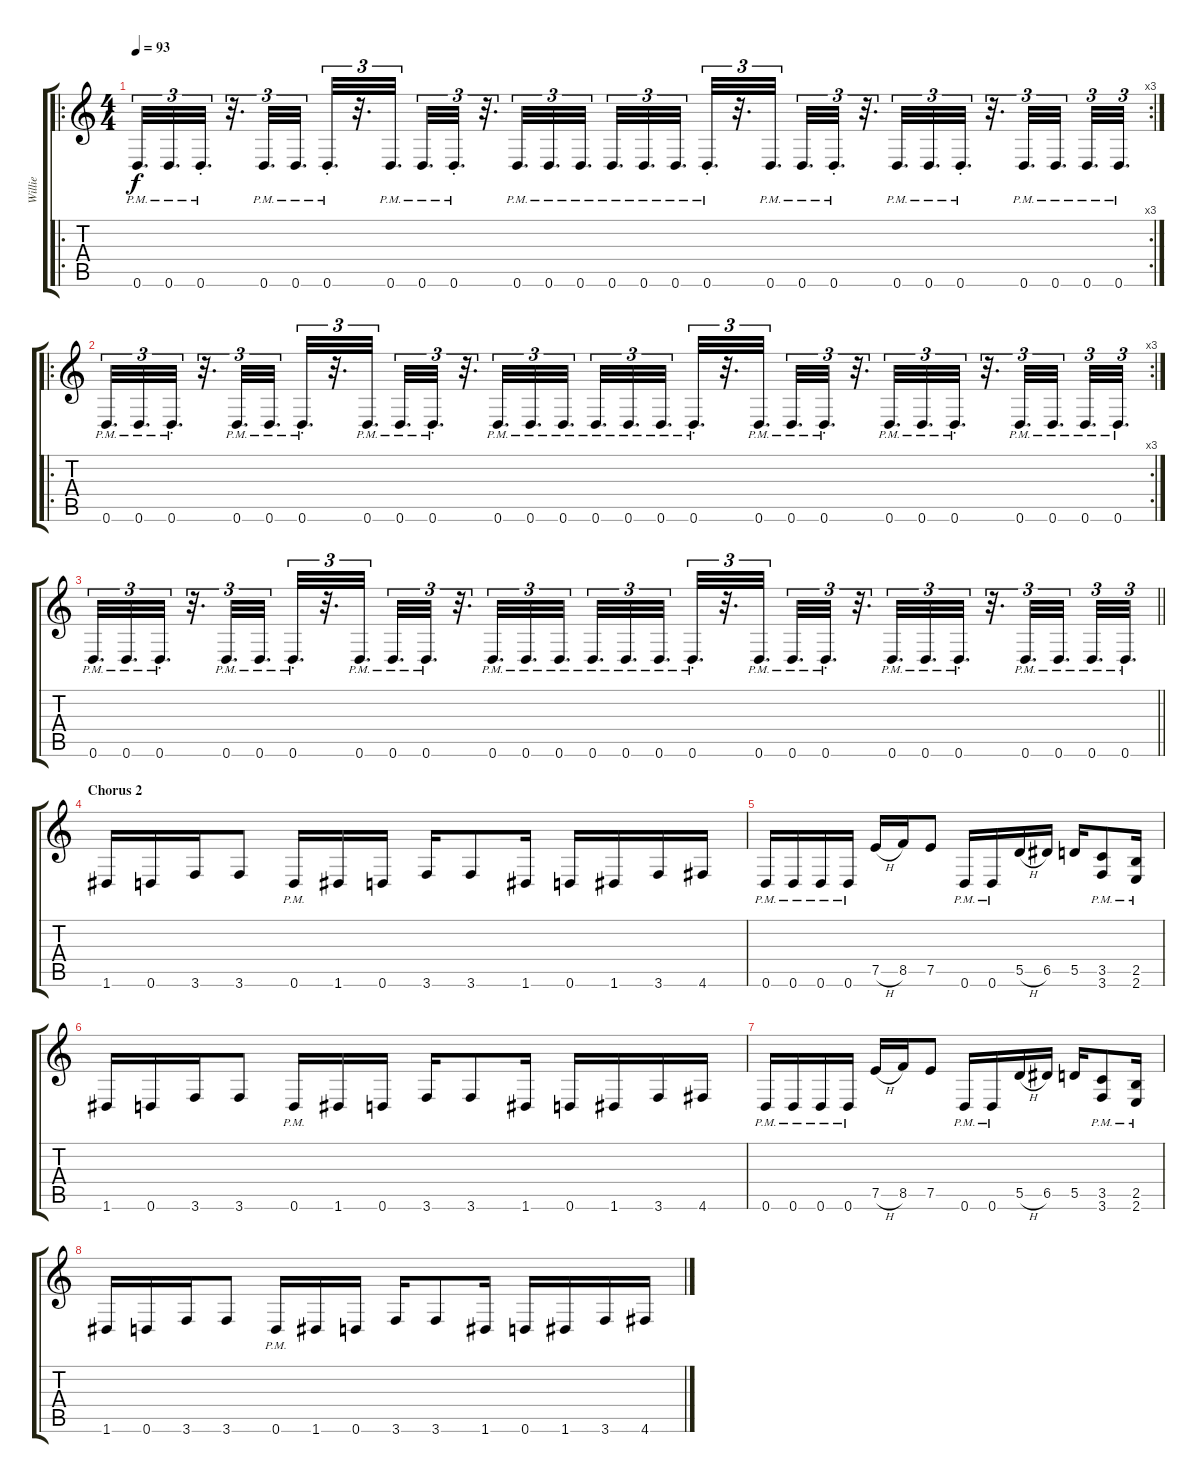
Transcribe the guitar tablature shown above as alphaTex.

\track ("Willie" "Willie") {instrument distortionguitar}
\staff {score tabs}
\tuning (E4 B3 G3 D3 A2 D2) {hide}
\ro
\rc 3
\ts (4 4)
\tempo 93
\clef g2
\ks c
0.6{pm}.32{d tu (3 2) dy f} 0.6{pm}.32{d tu (3 2)} 0.6{pm st}.32{d tu (3 2)} r.32{d tu (3 2)} 0.6{pm}.32{d tu (3 2)} 0.6{pm}.32{d tu (3 2)} 0.6{pm st}.32{d tu (3 2)} r.32{d tu (3 2)} 0.6{pm}.32{d tu (3 2)} 0.6{pm}.32{d tu (3 2)} 0.6{pm st}.32{d tu (3 2)} r.32{d tu (3 2)} 0.6{pm}.32{d tu (3 2)} 0.6{pm}.32{d tu (3 2)} 0.6{pm}.32{d tu (3 2)} 0.6{pm}.32{d tu (3 2)} 0.6{pm}.32{d tu (3 2)} 0.6{pm}.32{d tu (3 2)} 0.6{pm st}.32{d tu (3 2)} r.32{d tu (3 2)} 0.6{pm}.32{d tu (3 2)} 0.6{pm}.32{d tu (3 2)} 0.6{pm st}.32{d tu (3 2)} r.32{d tu (3 2)} 0.6{pm}.32{d tu (3 2)} 0.6{pm}.32{d tu (3 2)} 0.6{pm st}.32{d tu (3 2)} r.32{d tu (3 2)} 0.6{pm}.32{d tu (3 2)} 0.6{pm}.32{d tu (3 2)} 0.6{pm}.32{d tu (3 2)} 0.6{pm}.32{d tu (3 2)} |
\ro
\rc 3
0.6{pm}.32{d tu (3 2)} 0.6{pm}.32{d tu (3 2)} 0.6{pm st}.32{d tu (3 2)} r.32{d tu (3 2)} 0.6{pm}.32{d tu (3 2)} 0.6{pm}.32{d tu (3 2)} 0.6{pm st}.32{d tu (3 2)} r.32{d tu (3 2)} 0.6{pm}.32{d tu (3 2)} 0.6{pm}.32{d tu (3 2)} 0.6{pm st}.32{d tu (3 2)} r.32{d tu (3 2)} 0.6{pm}.32{d tu (3 2)} 0.6{pm}.32{d tu (3 2)} 0.6{pm}.32{d tu (3 2)} 0.6{pm}.32{d tu (3 2)} 0.6{pm}.32{d tu (3 2)} 0.6{pm}.32{d tu (3 2)} 0.6{pm st}.32{d tu (3 2)} r.32{d tu (3 2)} 0.6{pm}.32{d tu (3 2)} 0.6{pm}.32{d tu (3 2)} 0.6{pm st}.32{d tu (3 2)} r.32{d tu (3 2)} 0.6{pm}.32{d tu (3 2)} 0.6{pm}.32{d tu (3 2)} 0.6{pm st}.32{d tu (3 2)} r.32{d tu (3 2)} 0.6{pm}.32{d tu (3 2)} 0.6{pm}.32{d tu (3 2)} 0.6{pm}.32{d tu (3 2)} 0.6{pm}.32{d tu (3 2)} |
\barLineRight lightlight
0.6{pm}.32{d tu (3 2)} 0.6{pm}.32{d tu (3 2)} 0.6{pm st}.32{d tu (3 2)} r.32{d tu (3 2)} 0.6{pm}.32{d tu (3 2)} 0.6{pm}.32{d tu (3 2)} 0.6{pm st}.32{d tu (3 2)} r.32{d tu (3 2)} 0.6{pm}.32{d tu (3 2)} 0.6{pm}.32{d tu (3 2)} 0.6{pm}.32{d tu (3 2)} r.32{d tu (3 2)} 0.6{pm}.32{d tu (3 2)} 0.6{pm}.32{d tu (3 2)} 0.6{pm}.32{d tu (3 2)} 0.6{pm}.32{d tu (3 2)} 0.6{pm}.32{d tu (3 2)} 0.6{pm}.32{d tu (3 2)} 0.6{pm st}.32{d tu (3 2)} r.32{d tu (3 2)} 0.6{pm}.32{d tu (3 2)} 0.6{pm}.32{d tu (3 2)} 0.6{pm st}.32{d tu (3 2)} r.32{d tu (3 2)} 0.6{pm}.32{d tu (3 2)} 0.6{pm}.32{d tu (3 2)} 0.6{pm st}.32{d tu (3 2)} r.32{d tu (3 2)} 0.6{pm}.32{d tu (3 2)} 0.6{pm}.32{d tu (3 2)} 0.6{pm}.32{d tu (3 2)} 0.6{pm}.32{d tu (3 2)} |
\section ("" "Chorus 2")
1.6.16 0.6.16 3.6.16 3.6.8 0.6{pm}.16 1.6.16 0.6.16 3.6.16 3.6.8 1.6.16 0.6.16 1.6.16 3.6.16 4.6.16 |
0.6{pm}.16 0.6{pm}.16 0.6{pm}.16 0.6{pm}.16 7.5{h}.16 8.5.16 7.5.8 0.6{pm}.16 0.6{pm}.16 5.5{h}.16 6.5.16 5.5.16 (3.5 3.6{pm}).8 (2.5 2.6{pm}).16 |
1.6.16 0.6.16 3.6.16 3.6.8 0.6{pm}.16 1.6.16 0.6.16 3.6.16 3.6.8 1.6.16 0.6.16 1.6.16 3.6.16 4.6.16 |
0.6{pm}.16 0.6{pm}.16 0.6{pm}.16 0.6{pm}.16 7.5{h}.16 8.5.16 7.5.8 0.6{pm}.16 0.6{pm}.16 5.5{h}.16 6.5.16 5.5.16 (3.5 3.6{pm}).8 (2.5 2.6{pm}).16 |
1.6.16 0.6.16 3.6.16 3.6.8 0.6{pm}.16 1.6.16 0.6.16 3.6.16 3.6.8 1.6.16 0.6.16 1.6.16 3.6.16 4.6.16
